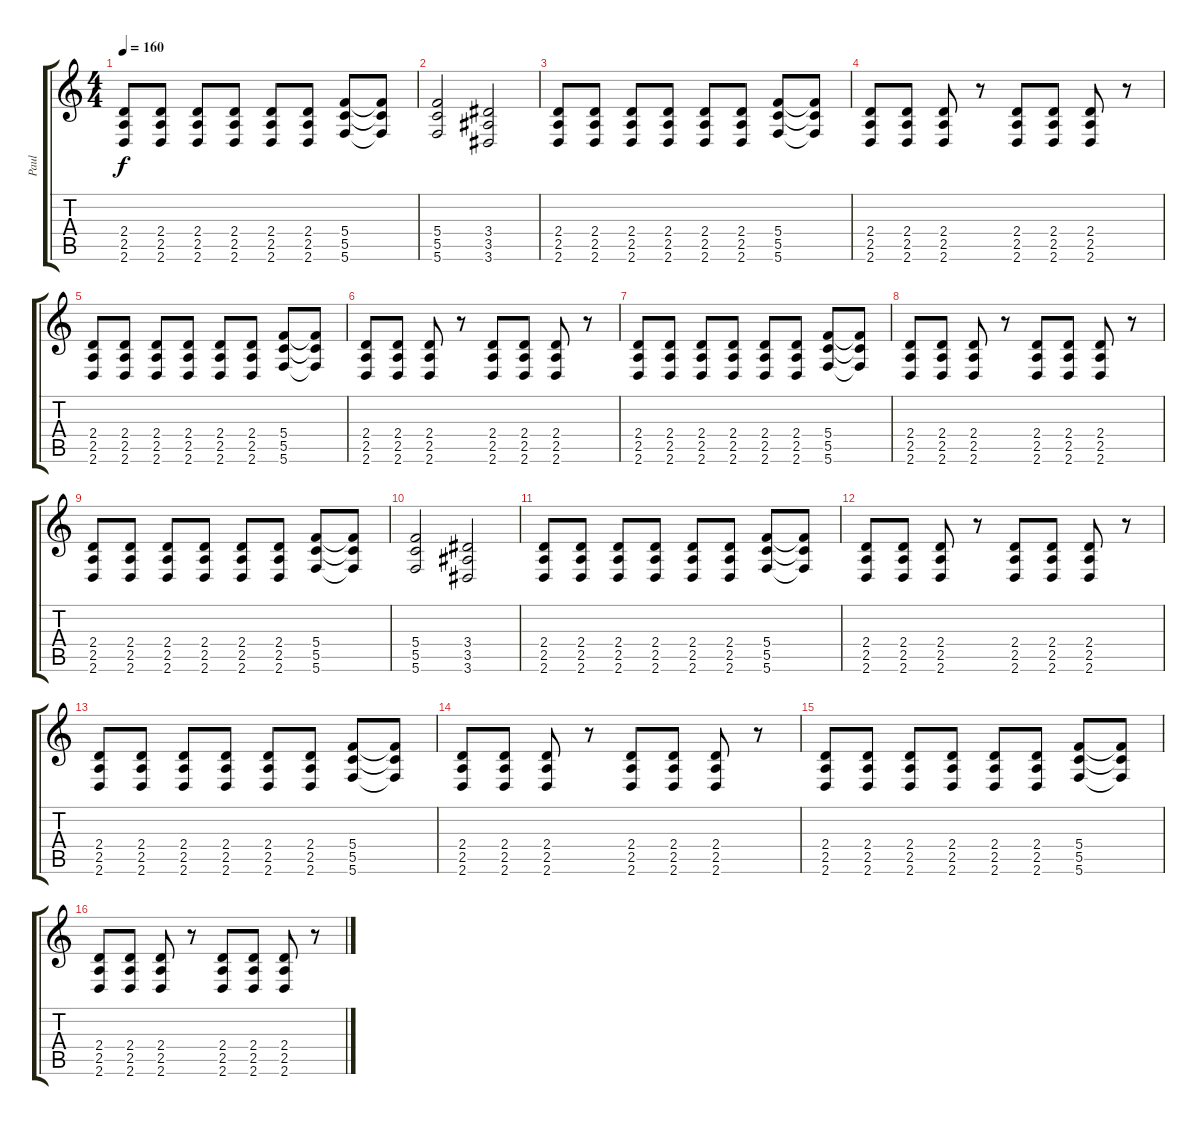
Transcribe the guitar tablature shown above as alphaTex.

\track ("Paul" "Paul") {instrument distortionguitar}
\staff {score tabs}
\tuning (D4 A3 F3 C3 G2 C2) {hide}
\ts (4 4)
\tempo 160
\clef g2
\ks c
(2.4 2.5 2.6).8{dy f} (2.4 2.5 2.6).8 (2.4 2.5 2.6).8 (2.4 2.5 2.6).8 (2.4 2.5 2.6).8 (2.4 2.5 2.6).8 (5.4 5.5 5.6).8 (5.4{t} 5.5{t} 5.6{t}).8 |
(5.4 5.5 5.6).2 (3.4 3.5 3.6).2 |
(2.4 2.5 2.6).8{volume 12} (2.4 2.5 2.6).8 (2.4 2.5 2.6).8 (2.4 2.5 2.6).8 (2.4 2.5 2.6).8 (2.4 2.5 2.6).8 (5.4 5.5 5.6).8 (5.4{t} 5.5{t} 5.6{t}).8 |
(2.4 2.5 2.6).8 (2.4 2.5 2.6).8 (2.4 2.5 2.6).8 r.8 (2.4 2.5 2.6).8 (2.4 2.5 2.6).8 (2.4 2.5 2.6).8 r.8 |
(2.4 2.5 2.6).8 (2.4 2.5 2.6).8 (2.4 2.5 2.6).8 (2.4 2.5 2.6).8 (2.4 2.5 2.6).8 (2.4 2.5 2.6).8 (5.4 5.5 5.6).8 (5.4{t} 5.5{t} 5.6{t}).8 |
(2.4 2.5 2.6).8 (2.4 2.5 2.6).8 (2.4 2.5 2.6).8 r.8 (2.4 2.5 2.6).8 (2.4 2.5 2.6).8 (2.4 2.5 2.6).8 r.8 |
(2.4 2.5 2.6).8 (2.4 2.5 2.6).8 (2.4 2.5 2.6).8 (2.4 2.5 2.6).8 (2.4 2.5 2.6).8 (2.4 2.5 2.6).8 (5.4 5.5 5.6).8 (5.4{t} 5.5{t} 5.6{t}).8 |
(2.4 2.5 2.6).8 (2.4 2.5 2.6).8 (2.4 2.5 2.6).8 r.8 (2.4 2.5 2.6).8 (2.4 2.5 2.6).8 (2.4 2.5 2.6).8 r.8 |
(2.4 2.5 2.6).8 (2.4 2.5 2.6).8 (2.4 2.5 2.6).8 (2.4 2.5 2.6).8 (2.4 2.5 2.6).8 (2.4 2.5 2.6).8 (5.4 5.5 5.6).8 (5.4{t} 5.5{t} 5.6{t}).8 |
(5.4 5.5 5.6).2 (3.4 3.5 3.6).2 |
(2.4 2.5 2.6).8{volume 12} (2.4 2.5 2.6).8 (2.4 2.5 2.6).8 (2.4 2.5 2.6).8 (2.4 2.5 2.6).8 (2.4 2.5 2.6).8 (5.4 5.5 5.6).8 (5.4{t} 5.5{t} 5.6{t}).8 |
(2.4 2.5 2.6).8 (2.4 2.5 2.6).8 (2.4 2.5 2.6).8 r.8 (2.4 2.5 2.6).8 (2.4 2.5 2.6).8 (2.4 2.5 2.6).8 r.8 |
(2.4 2.5 2.6).8 (2.4 2.5 2.6).8 (2.4 2.5 2.6).8 (2.4 2.5 2.6).8 (2.4 2.5 2.6).8 (2.4 2.5 2.6).8 (5.4 5.5 5.6).8 (5.4{t} 5.5{t} 5.6{t}).8 |
(2.4 2.5 2.6).8 (2.4 2.5 2.6).8 (2.4 2.5 2.6).8 r.8 (2.4 2.5 2.6).8 (2.4 2.5 2.6).8 (2.4 2.5 2.6).8 r.8 |
(2.4 2.5 2.6).8 (2.4 2.5 2.6).8 (2.4 2.5 2.6).8 (2.4 2.5 2.6).8 (2.4 2.5 2.6).8 (2.4 2.5 2.6).8 (5.4 5.5 5.6).8 (5.4{t} 5.5{t} 5.6{t}).8 |
(2.4 2.5 2.6).8 (2.4 2.5 2.6).8 (2.4 2.5 2.6).8 r.8 (2.4 2.5 2.6).8 (2.4 2.5 2.6).8 (2.4 2.5 2.6).8 r.8
